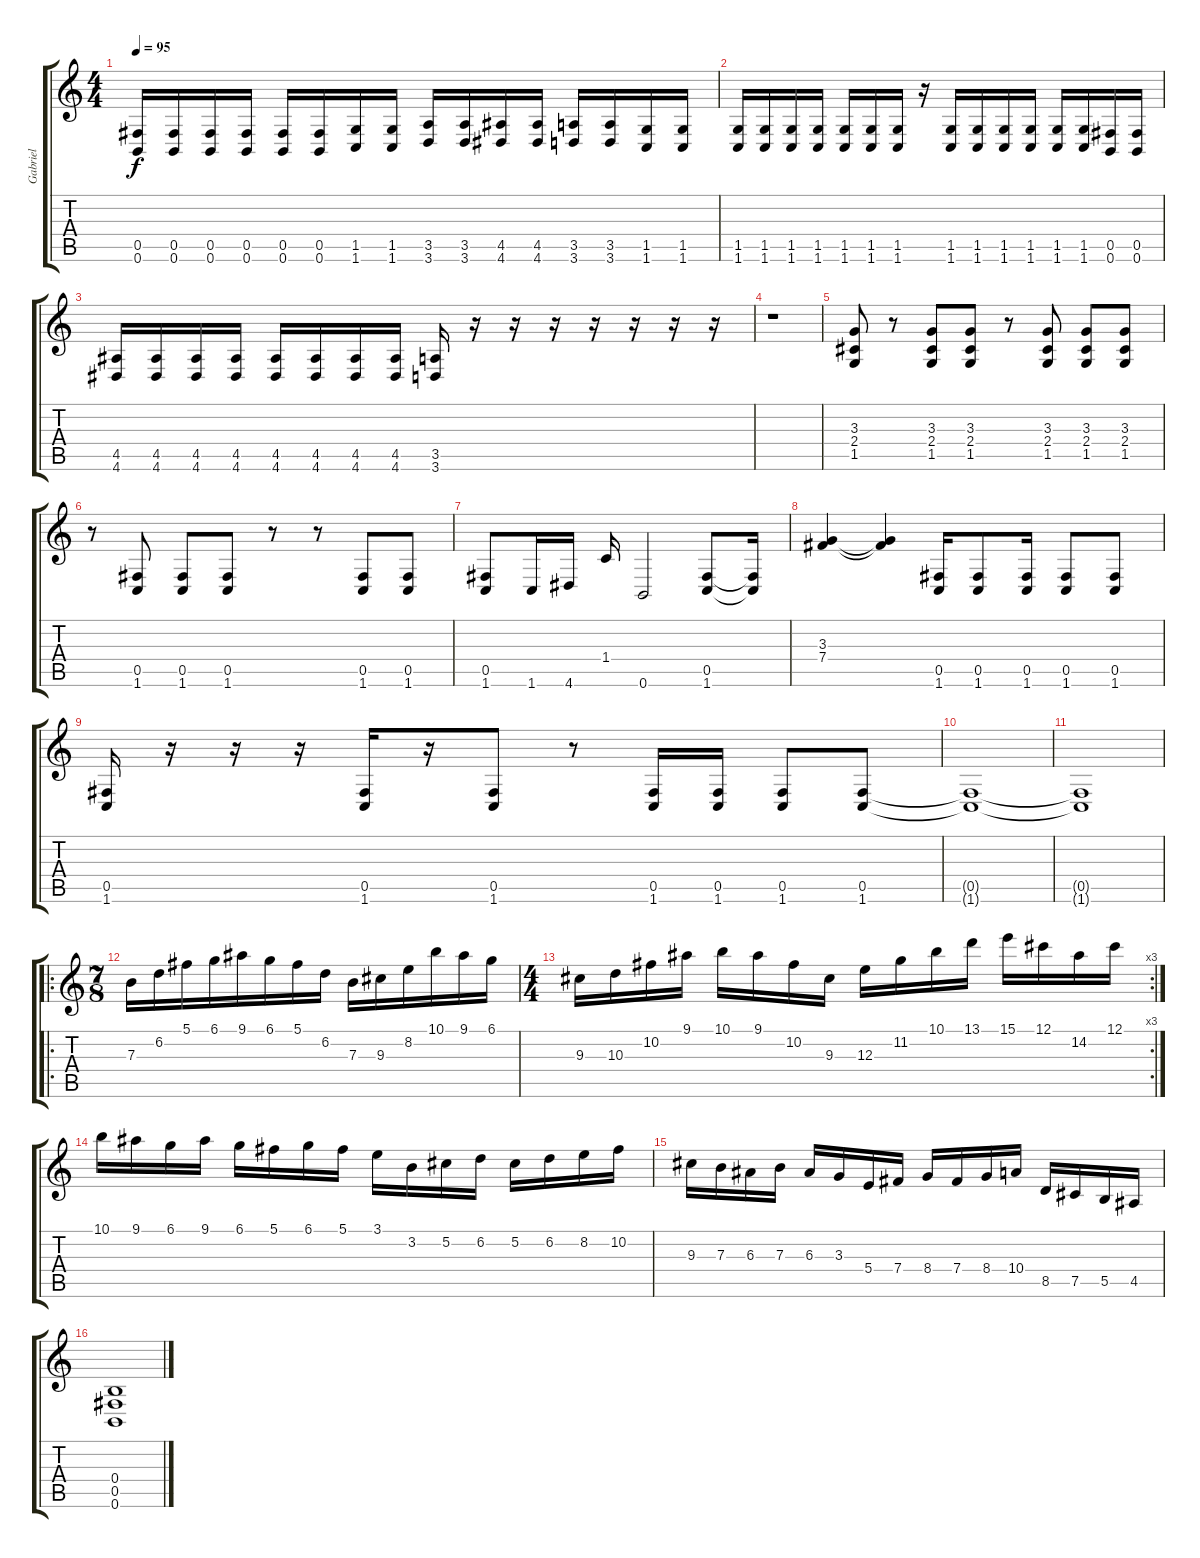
\track ("Gabriel" "Gabriel") {instrument distortionguitar}
\staff {score tabs}
\tuning (Db4 Ab3 E3 B2 Gb2 B1) {hide}
\ts (4 4)
\tempo 95
\clef g2
\ks c
(0.5 0.6).16{dy f} (0.5 0.6).16 (0.5 0.6).16 (0.5 0.6).16 (0.5 0.6).16 (0.5 0.6).16 (1.5 1.6).16 (1.5 1.6).16 (3.5 3.6).16 (3.5 3.6).16 (4.5 4.6).16 (4.5 4.6).16 (3.5 3.6).16 (3.5 3.6).16 (1.5 1.6).16 (1.5 1.6).16 |
(1.5 1.6).16 (1.5 1.6).16 (1.5 1.6).16 (1.5 1.6).16 (1.5 1.6).16 (1.5 1.6).16 (1.5 1.6).16 r.16 (1.5 1.6).16 (1.5 1.6).16 (1.5 1.6).16 (1.5 1.6).16 (1.5 1.6).16 (1.5 1.6).16 (0.5 0.6).16 (0.5 0.6).16 |
(4.5 4.6).16 (4.5 4.6).16 (4.5 4.6).16 (4.5 4.6).16 (4.5 4.6).16 (4.5 4.6).16 (4.5 4.6).16 (4.5 4.6).16 (3.5 3.6).16 r.16 r.16 r.16 r.16 r.16 r.16 r.16 |
r.1 |
(3.3 2.4 1.5).8 r.8 (3.3 2.4 1.5).8 (3.3 2.4 1.5).8 r.8 (3.3 2.4 1.5).8 (3.3 2.4 1.5).8 (3.3 2.4 1.5).8 |
r.8 (0.5 1.6).8 (0.5 1.6).8 (0.5 1.6).8 r.8 r.8 (0.5 1.6).8 (0.5 1.6).8 |
(0.5 1.6).8 1.6.16 4.6.16 1.4.16 0.6.2 (0.5 1.6).8 (0.5{t} 1.6{t}).16 |
(3.3 7.4).4 (3.3{t} 7.4{t}).4 (0.5 1.6).16 (0.5 1.6).8 (0.5 1.6).16 (0.5 1.6).8 (0.5 1.6).8 |
(0.5 1.6).16 r.16 r.16 r.16 (0.5 1.6).16 r.16 (0.5 1.6).8 r.8 (0.5 1.6).16 (0.5 1.6).16 (0.5 1.6).8 (0.5 1.6).8 |
(0.5{t} 1.6{t}).1 |
(0.5{t} 1.6{t}).1 |
\ro
\ts (7 8)
7.3.16 6.2.16 5.1.16 6.1.16 9.1.16 6.1.16 5.1.16 6.2.16 7.3.16 9.3.16 8.2.16 10.1.16 9.1.16 6.1.16 |
\rc 3
\ts (4 4)
9.3.16 10.3.16 10.2.16 9.1.16 10.1.16 9.1.16 10.2.16 9.3.16 12.3.16 11.2.16 10.1.16 13.1.16 15.1.16 12.1.16 14.2.16 12.1.16 |
10.1.16 9.1.16 6.1.16 9.1.16 6.1.16 5.1.16 6.1.16 5.1.16 3.1.16 3.2.16 5.2.16 6.2.16 5.2.16 6.2.16 8.2.16 10.2.16 |
9.3.16 7.3.16 6.3.16 7.3.16 6.3.16 3.3.16 5.4.16 7.4.16 8.4.16 7.4.16 8.4.16 10.4.16 8.5.16 7.5.16 5.5.16 4.5.16 |
(0.4 0.5 0.6).1
